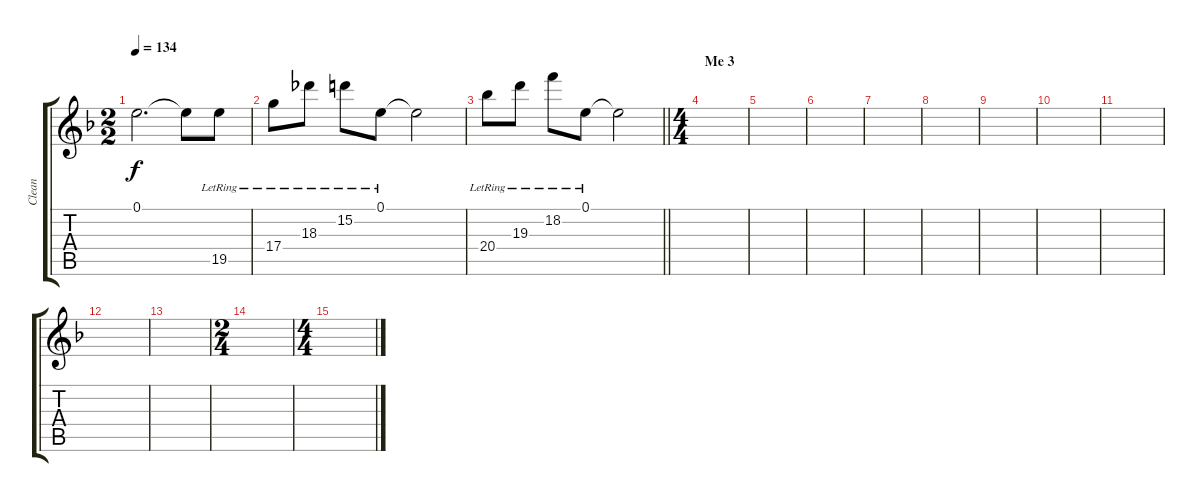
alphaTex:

\track ("Clean" "Clean") {instrument electricguitarjazz}
\staff {score tabs}
\tuning (E4 B3 G3 D3 A2 E2) {hide}
\ts (2 2)
\tempo 134
\clef g2
\ks f
0.1{t}.2{d dy f} 0.1{t}.8 19.5{lr}.8 |
17.4{lr}.8 18.3{lr}.8 15.2{lr}.8 0.1{lr}.8 0.1{t}.2 |
\barLineRight lightlight
20.4{lr}.8 19.3{lr}.8 18.2{lr}.8 0.1{lr}.8 0.1{t}.2 |
\ts (4 4)
\section ("" "Me 3")
|
|
|
|
|
|
|
|
|
|
\ts (2 4)
|
\ts (4 4)
